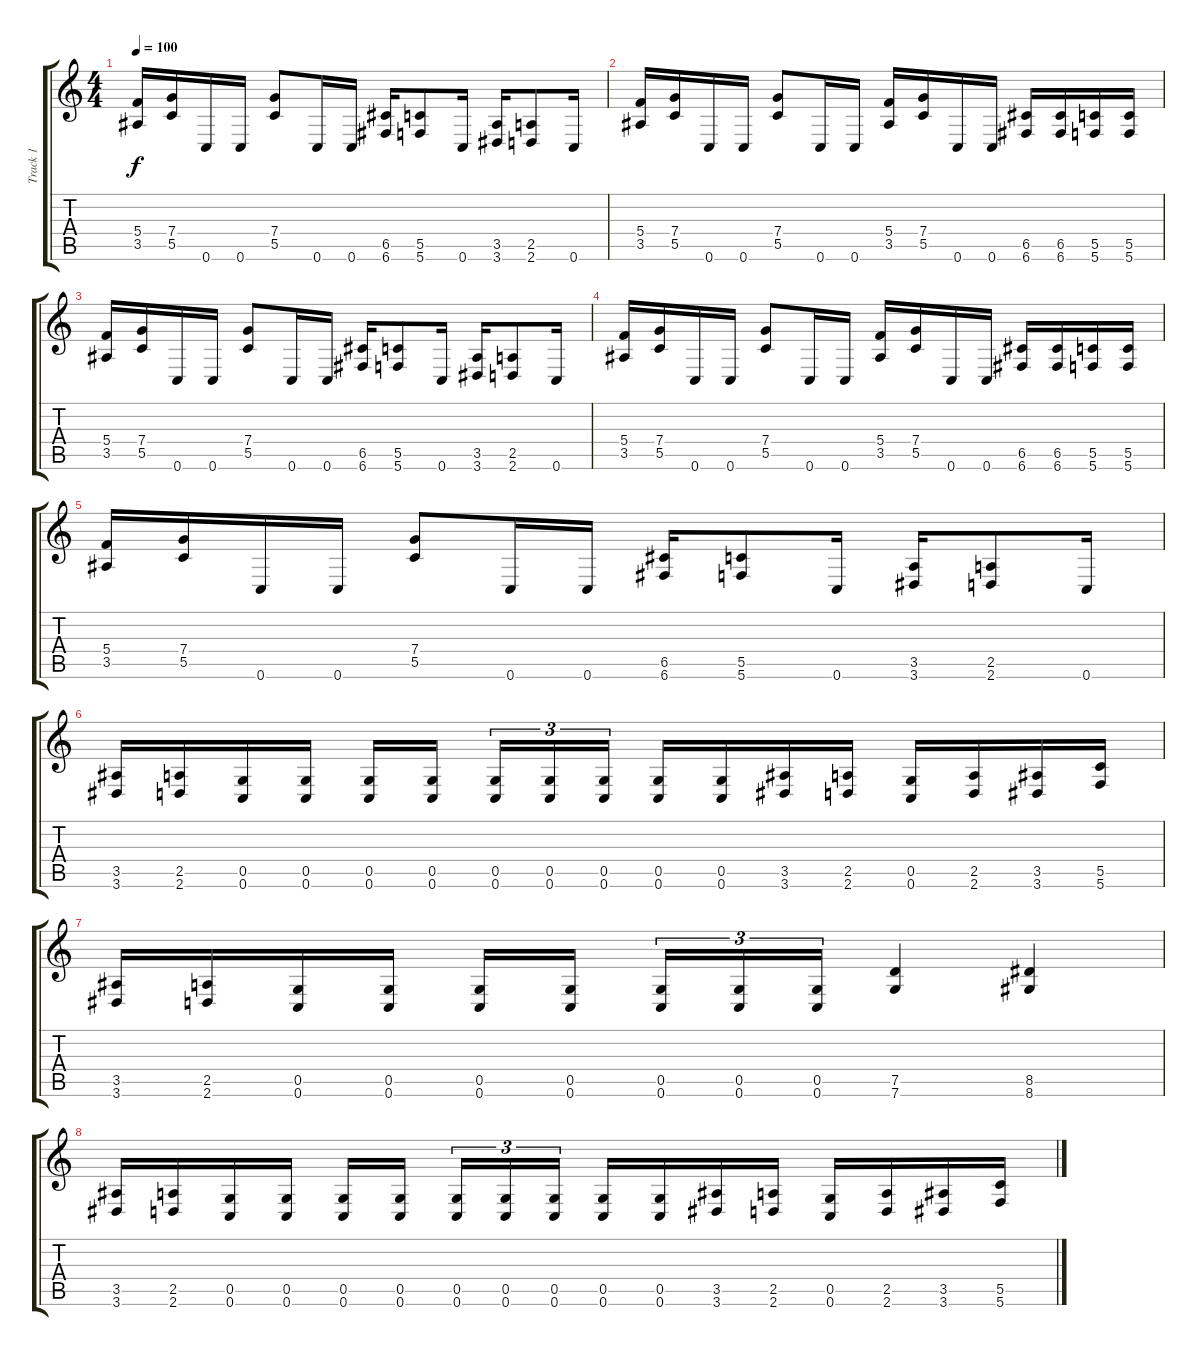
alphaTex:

\track ("Track 1" "Track 1") {instrument distortionguitar}
\staff {score tabs}
\tuning (D4 A3 F3 C3 G2 C2) {hide}
\ts (4 4)
\tempo 100
\clef g2
\ks c
(5.4 3.5).16{dy f} (7.4 5.5).16 0.6.16 0.6.16 (7.4 5.5).8 0.6.16 0.6.16 (6.5 6.6).16 (5.5 5.6).8 0.6.16 (3.5 3.6).16 (2.5 2.6).8 0.6.16 |
(5.4 3.5).16 (7.4 5.5).16 0.6.16 0.6.16 (7.4 5.5).8 0.6.16 0.6.16 (5.4 3.5).16 (7.4 5.5).16 0.6.16 0.6.16 (6.5 6.6).16 (6.5 6.6).16 (5.5 5.6).16 (5.5 5.6).16 |
(5.4 3.5).16 (7.4 5.5).16 0.6.16 0.6.16 (7.4 5.5).8 0.6.16 0.6.16 (6.5 6.6).16 (5.5 5.6).8 0.6.16 (3.5 3.6).16 (2.5 2.6).8 0.6.16 |
(5.4 3.5).16 (7.4 5.5).16 0.6.16 0.6.16 (7.4 5.5).8 0.6.16 0.6.16 (5.4 3.5).16 (7.4 5.5).16 0.6.16 0.6.16 (6.5 6.6).16 (6.5 6.6).16 (5.5 5.6).16 (5.5 5.6).16 |
(5.4 3.5).16 (7.4 5.5).16 0.6.16 0.6.16 (7.4 5.5).8 0.6.16 0.6.16 (6.5 6.6).16 (5.5 5.6).8 0.6.16 (3.5 3.6).16 (2.5 2.6).8 0.6.16 |
(3.5 3.6).16 (2.5 2.6).16 (0.5 0.6).16 (0.5 0.6).16 (0.5 0.6).16 (0.5 0.6).16{beam splitsecondary} (0.5 0.6).16{tu (3 2)} (0.5 0.6).16{tu (3 2)} (0.5 0.6).16{tu (3 2)} (0.5 0.6).16 (0.5 0.6).16 (3.5 3.6).16 (2.5 2.6).16 (0.5 0.6).16 (2.5 2.6).16 (3.5 3.6).16 (5.5 5.6).16 |
(3.5 3.6).16 (2.5 2.6).16 (0.5 0.6).16 (0.5 0.6).16 (0.5 0.6).16 (0.5 0.6).16{beam splitsecondary} (0.5 0.6).16{tu (3 2)} (0.5 0.6).16{tu (3 2)} (0.5 0.6).16{tu (3 2)} (7.5 7.6).4 (8.5 8.6).4 |
(3.5 3.6).16 (2.5 2.6).16 (0.5 0.6).16 (0.5 0.6).16 (0.5 0.6).16 (0.5 0.6).16{beam splitsecondary} (0.5 0.6).16{tu (3 2)} (0.5 0.6).16{tu (3 2)} (0.5 0.6).16{tu (3 2)} (0.5 0.6).16 (0.5 0.6).16 (3.5 3.6).16 (2.5 2.6).16 (0.5 0.6).16 (2.5 2.6).16 (3.5 3.6).16 (5.5 5.6).16
